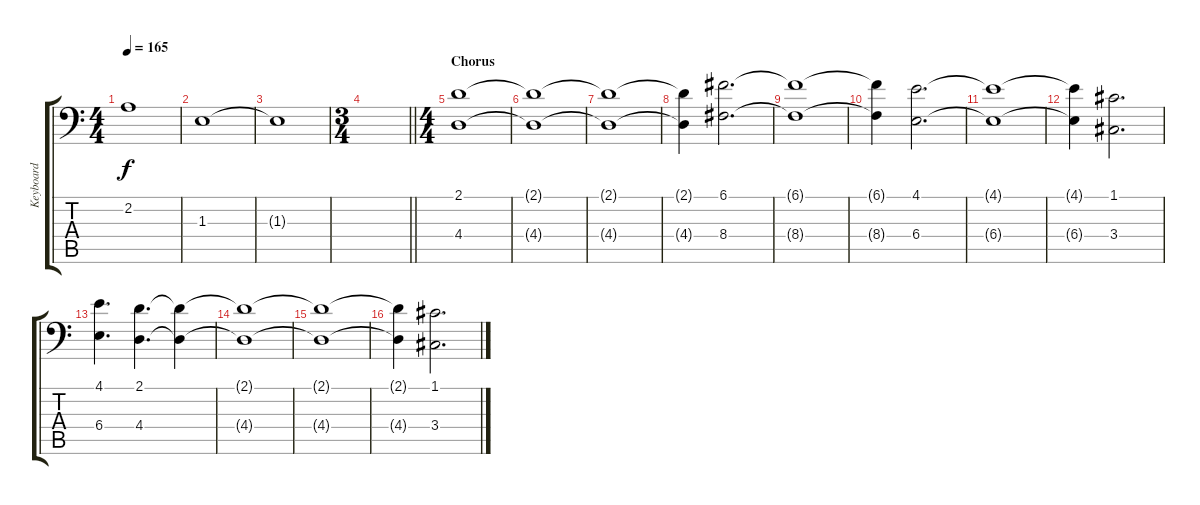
\track ("Keyboard" "Keyboard") {instrument synthstrings1}
\staff {score tabs}
\tuning (C4 G3 Eb3 Bb2 F2 Bb1) {hide}
\ts (4 4)
\tempo 165
\clef f4
\ks c
2.2{t}.1{dy f} |
1.3.1 |
1.3{t}.1 |
\ts (3 4)
\barLineRight lightlight
|
\ts (4 4)
\section ("" "Chorus")
(2.1 4.4).1 |
(2.1{t} 4.4{t}).1 |
(2.1{t} 4.4{t}).1 |
(2.1{t} 4.4{t}).4 (6.1 8.4).2{d} |
(6.1{t} 8.4{t}).1 |
(6.1{t} 8.4{t}).4 (4.1 6.4).2{d} |
(4.1{t} 6.4{t}).1 |
(4.1{t} 6.4{t}).4 (1.1 3.4).2{d} |
(4.1 6.4).4{d} (2.1 4.4).4{d} (2.1{t} 4.4{t}).4 |
(2.1{t} 4.4{t}).1 |
(2.1{t} 4.4{t}).1 |
(2.1{t} 4.4{t}).4 (1.1 3.4).2{d}
